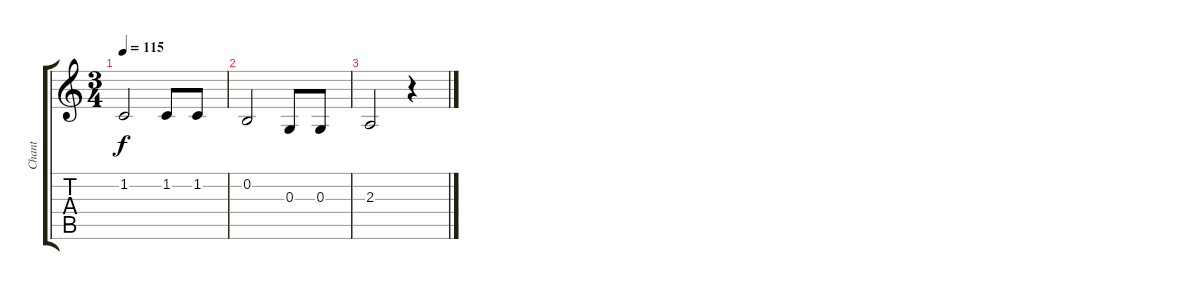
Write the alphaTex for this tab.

\track ("Chant" "Chant") {instrument fiddle}
\staff {score tabs}
\tuning (E4 B3 G3 D3 A2 E2) {hide}
\ts (3 4)
\tempo 115
\clef g2
\ks c
1.2.2{dy f} 1.2.8{volume 0} 1.2.8 |
0.2.2 0.3.8 0.3.8 |
2.3.2 r.4
